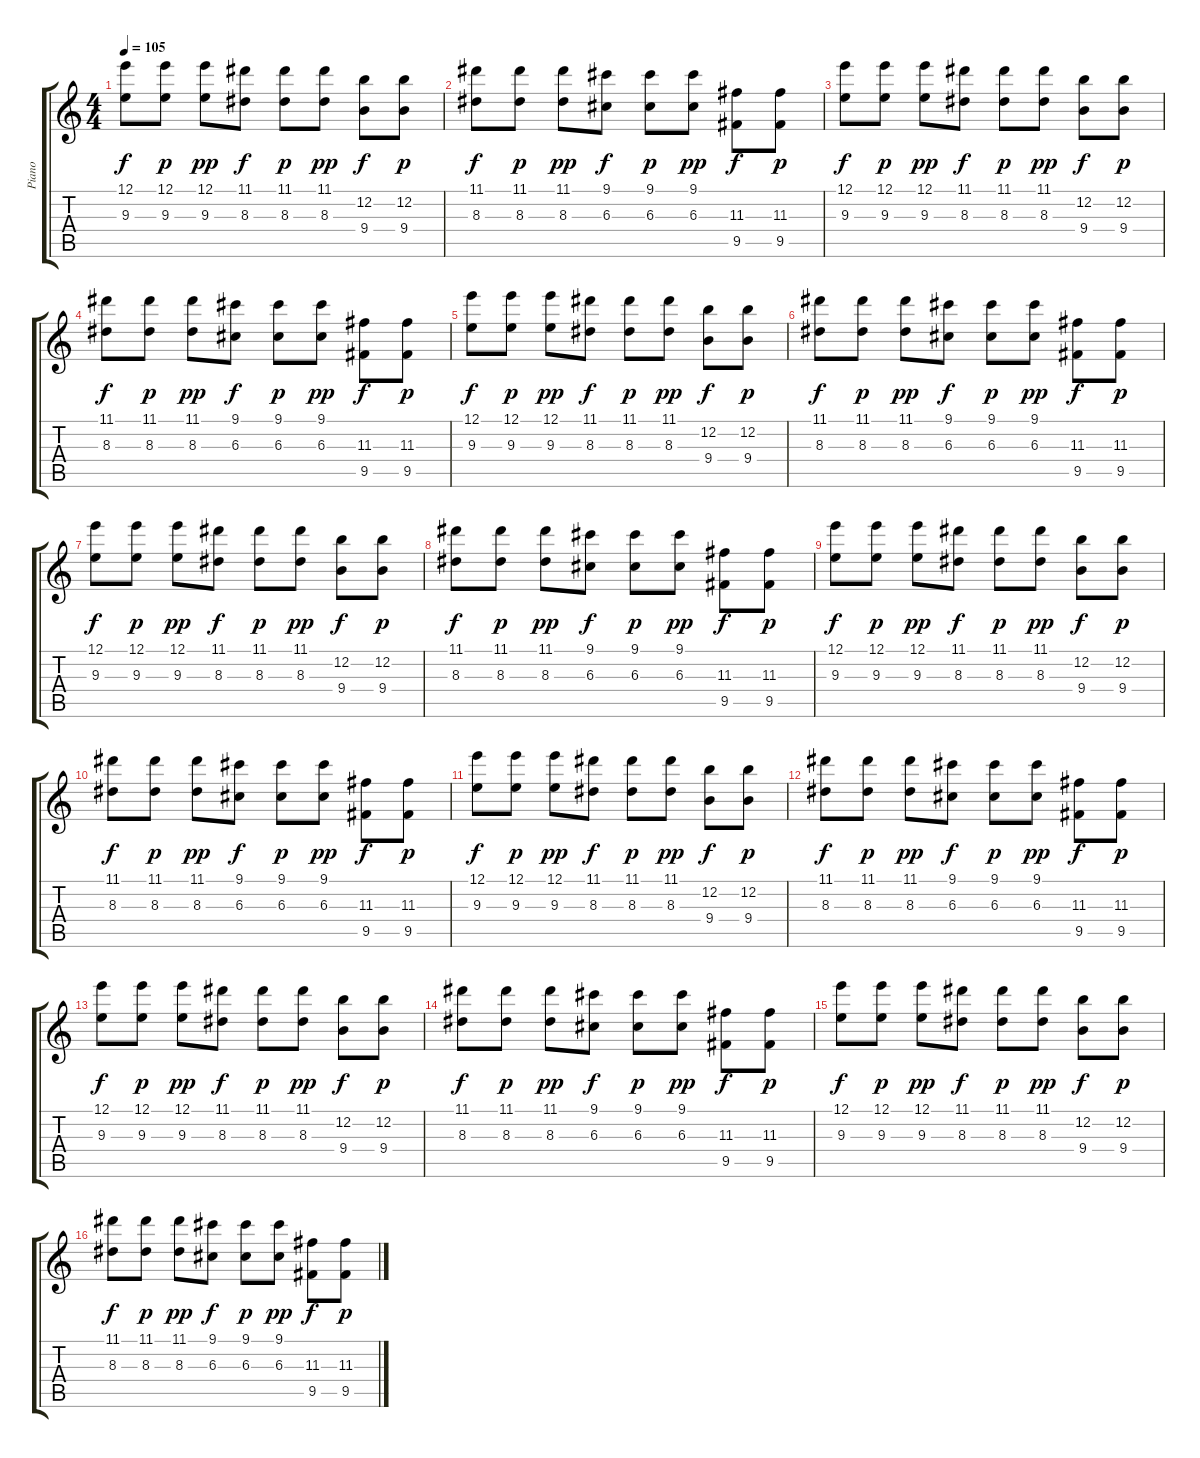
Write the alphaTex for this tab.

\track ("Piano" "Piano") {instrument acousticgrandpiano}
\staff {score tabs}
\tuning (E5 B4 G4 D4 A3 E3) {hide}
\ts (4 4)
\tempo 105
\clef g2
\ks c
(12.1 9.3).8{dy f} (12.1 9.3).8{dy p} (12.1 9.3).8{dy pp} (11.1 8.3).8{dy f} (11.1 8.3).8{dy p} (11.1 8.3).8{dy pp} (12.2 9.4).8{dy f} (12.2 9.4).8{dy p} |
(11.1 8.3).8{dy f} (11.1 8.3).8{dy p} (11.1 8.3).8{dy pp} (9.1 6.3).8{dy f} (9.1 6.3).8{dy p} (9.1 6.3).8{dy pp} (11.3 9.5).8{dy f} (11.3 9.5).8{dy p} |
(12.1 9.3).8{dy f} (12.1 9.3).8{dy p} (12.1 9.3).8{dy pp} (11.1 8.3).8{dy f} (11.1 8.3).8{dy p} (11.1 8.3).8{dy pp} (12.2 9.4).8{dy f} (12.2 9.4).8{dy p} |
(11.1 8.3).8{dy f} (11.1 8.3).8{dy p} (11.1 8.3).8{dy pp} (9.1 6.3).8{dy f} (9.1 6.3).8{dy p} (9.1 6.3).8{dy pp} (11.3 9.5).8{dy f} (11.3 9.5).8{dy p} |
(12.1 9.3).8{dy f} (12.1 9.3).8{dy p} (12.1 9.3).8{dy pp} (11.1 8.3).8{dy f} (11.1 8.3).8{dy p} (11.1 8.3).8{dy pp} (12.2 9.4).8{dy f} (12.2 9.4).8{dy p} |
(11.1 8.3).8{dy f} (11.1 8.3).8{dy p} (11.1 8.3).8{dy pp} (9.1 6.3).8{dy f} (9.1 6.3).8{dy p} (9.1 6.3).8{dy pp} (11.3 9.5).8{dy f} (11.3 9.5).8{dy p} |
(12.1 9.3).8{dy f} (12.1 9.3).8{dy p} (12.1 9.3).8{dy pp} (11.1 8.3).8{dy f} (11.1 8.3).8{dy p} (11.1 8.3).8{dy pp} (12.2 9.4).8{dy f} (12.2 9.4).8{dy p} |
(11.1 8.3).8{dy f} (11.1 8.3).8{dy p} (11.1 8.3).8{dy pp} (9.1 6.3).8{dy f} (9.1 6.3).8{dy p} (9.1 6.3).8{dy pp} (11.3 9.5).8{dy f} (11.3 9.5).8{dy p} |
(12.1 9.3).8{dy f} (12.1 9.3).8{dy p} (12.1 9.3).8{dy pp} (11.1 8.3).8{dy f} (11.1 8.3).8{dy p} (11.1 8.3).8{dy pp} (12.2 9.4).8{dy f} (12.2 9.4).8{dy p} |
(11.1 8.3).8{dy f} (11.1 8.3).8{dy p} (11.1 8.3).8{dy pp} (9.1 6.3).8{dy f} (9.1 6.3).8{dy p} (9.1 6.3).8{dy pp} (11.3 9.5).8{dy f} (11.3 9.5).8{dy p} |
(12.1 9.3).8{dy f} (12.1 9.3).8{dy p} (12.1 9.3).8{dy pp} (11.1 8.3).8{dy f} (11.1 8.3).8{dy p} (11.1 8.3).8{dy pp} (12.2 9.4).8{dy f} (12.2 9.4).8{dy p} |
(11.1 8.3).8{dy f} (11.1 8.3).8{dy p} (11.1 8.3).8{dy pp} (9.1 6.3).8{dy f} (9.1 6.3).8{dy p} (9.1 6.3).8{dy pp} (11.3 9.5).8{dy f} (11.3 9.5).8{dy p} |
(12.1 9.3).8{dy f} (12.1 9.3).8{dy p} (12.1 9.3).8{dy pp} (11.1 8.3).8{dy f} (11.1 8.3).8{dy p} (11.1 8.3).8{dy pp} (12.2 9.4).8{dy f} (12.2 9.4).8{dy p} |
(11.1 8.3).8{dy f} (11.1 8.3).8{dy p} (11.1 8.3).8{dy pp} (9.1 6.3).8{dy f} (9.1 6.3).8{dy p} (9.1 6.3).8{dy pp} (11.3 9.5).8{dy f} (11.3 9.5).8{dy p} |
(12.1 9.3).8{dy f} (12.1 9.3).8{dy p} (12.1 9.3).8{dy pp} (11.1 8.3).8{dy f} (11.1 8.3).8{dy p} (11.1 8.3).8{dy pp} (12.2 9.4).8{dy f} (12.2 9.4).8{dy p} |
(11.1 8.3).8{dy f} (11.1 8.3).8{dy p} (11.1 8.3).8{dy pp} (9.1 6.3).8{dy f} (9.1 6.3).8{dy p} (9.1 6.3).8{dy pp} (11.3 9.5).8{dy f} (11.3 9.5).8{dy p}
